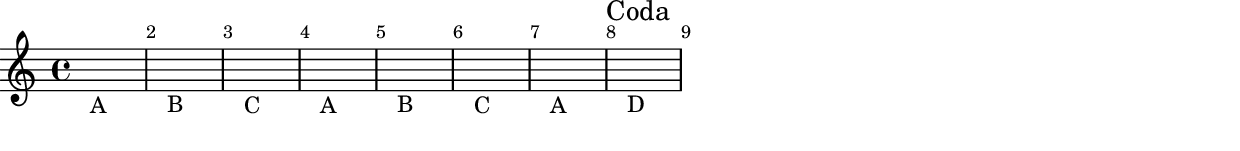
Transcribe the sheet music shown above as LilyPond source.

%% Generated by lilypond-book
%% Options: [exampleindent=10.16\mm,indent=0\mm,line-width=160\mm,paper-height=845.047\pt,paper-width=597.508\pt,papersize='(cons (* 597.508 pt) (* 845.047 pt))]
\include "lilypond-book-preamble.ly"


% ****************************************************************
% Start cut-&-pastable-section
% ****************************************************************

#(ly:set-option 'eps-box-padding 3.000000)



\paper {
  #(set-paper-size '(cons (* 597.508 pt) (* 845.047 pt)))
  indent = 0\mm
  line-width = 160\mm
  % offset the left padding, also add 1mm as lilypond creates cropped
  % images with a little space on the right
  line-width = #(- line-width (* mm  3.000000) (* mm 1))
}

\layout {
  
}




% ****************************************************************
% ly snippet:
% ****************************************************************
\sourcefilename "/lilypond-2.25.16/input/regression/alternative-nest-end-end-segno1.ly"
\sourcefileline 0
\version "2.23.6"

#(ly:set-option 'warning-as-error #t)

\header {
  texidoc="This case nests one @code{\\alternative} within another at
the tail end of a @code{\\repeat segno}.  Alternative bar numbering is
enabled.

The outer alternative receives a coda mark, no volta bracket, and
normal bar numbering.

The inner alternative receives a volta bracket.  Alternative bar
numbering is used because it is the outermost volta bracket.  The
bracket communicates the return count, so the return count is omitted
from the @emph{D.C.}  instruction to avoid redundancy.

The music unfolds to ABC ABC AD."
}

\layout {
  \context {
    \Score
    alternativeNumberingStyle = #'numbers-with-letters
    \override BarNumber.break-visibility = #all-visible
  }
}

piece = \new Voice \fixed c' {
  \repeat segno 3 {
    s1_"A"
    { % This extra {} shows that it isn't necessary for the
      % \alternative music to be the child of the \repeat music.
      \alternative {
        \volta 1,2 {
          s1_"B"
          \alternative {
            \volta 1,2 s1_"C"
          }
        }
        \volta 3 <>
      }
    }
  }
  \sectionLabel "Coda"
  s1_"D"
}

\new Score { \piece }
\new Score { \unfoldRepeats \piece }



% ****************************************************************
% end ly snippet
% ****************************************************************
